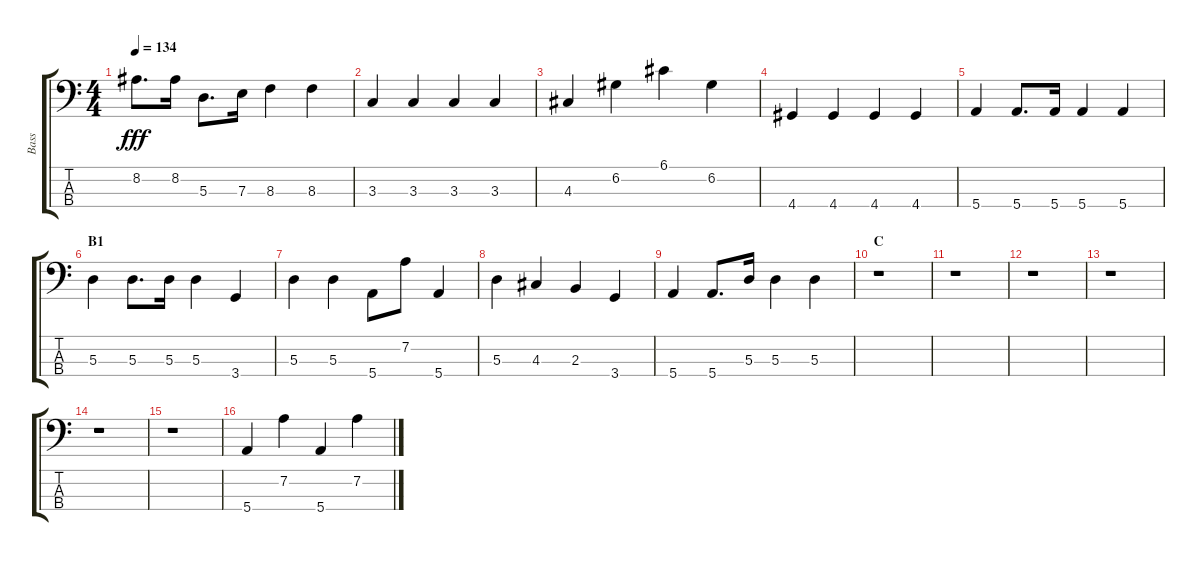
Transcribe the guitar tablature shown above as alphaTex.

\track ("Bass" "Bass") {instrument electricbassfinger}
\staff {score tabs}
\tuning (G2 D2 A1 E1) {hide}
\ts (4 4)
\tempo 134
\clef f4
\ks c
8.2.8{d dy fff} 8.2.16 5.3.8{d} 7.3.16 8.3.4 8.3.4 |
3.3.4 3.3.4 3.3.4 3.3.4 |
4.3.4 6.2.4 6.1.4 6.2.4 |
4.4.4 4.4.4 4.4.4 4.4.4 |
5.4.4 5.4.8{d} 5.4.16 5.4.4 5.4.4 |
\section ("" "B1")
5.3.4 5.3.8{d} 5.3.16 5.3.4 3.4.4 |
5.3.4 5.3.4 5.4.8 7.2.8 5.4.4 |
5.3.4 4.3.4 2.3.4 3.4.4 |
5.4.4 5.4.8{d} 5.3.16 5.3.4 5.3.4 |
\section ("" "C")
r.1 |
r.1 |
r.1 |
r.1 |
r.1 |
r.1 |
5.4.4 7.2.4 5.4.4 7.2.4
